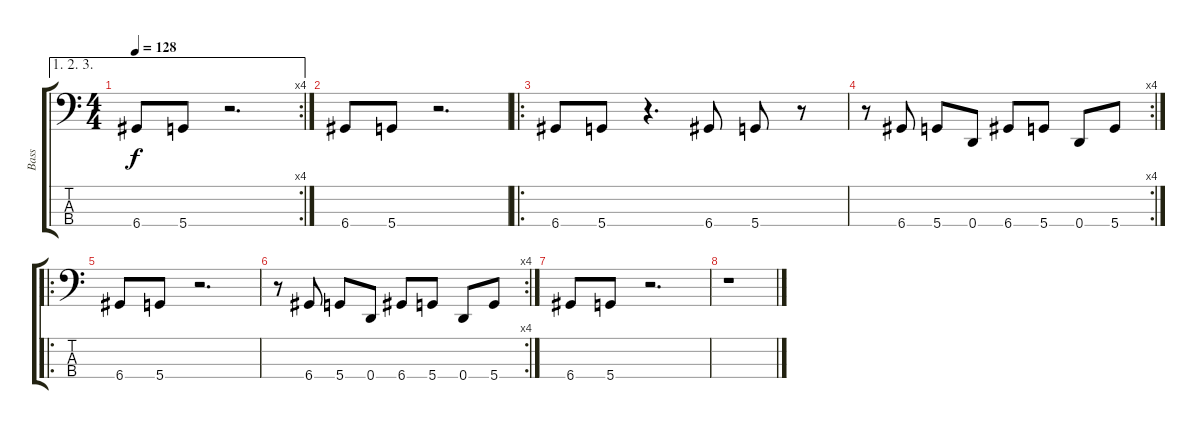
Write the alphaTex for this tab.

\track ("Bass" "Bass") {instrument electricbassfinger}
\staff {score tabs}
\tuning (F2 C2 G1 D1) {hide}
\ae (1 2 3)
\rc 4
\ts (4 4)
\tempo 128
\clef f4
\ks c
6.4.8{dy f} 5.4.8 r.2{d} |
6.4.8 5.4.8 r.2{d} |
\ro
6.4.8 5.4.8 r.4{d} 6.4.8 5.4.8 r.8 |
\rc 4
r.8 6.4.8 5.4.8 0.4.8 6.4.8 5.4.8 0.4.8 5.4.8 |
\ro
6.4.8 5.4.8 r.2{d} |
\rc 4
r.8 6.4.8 5.4.8 0.4.8 6.4.8 5.4.8 0.4.8 5.4.8 |
6.4.8 5.4.8 r.2{d} |
r.1
